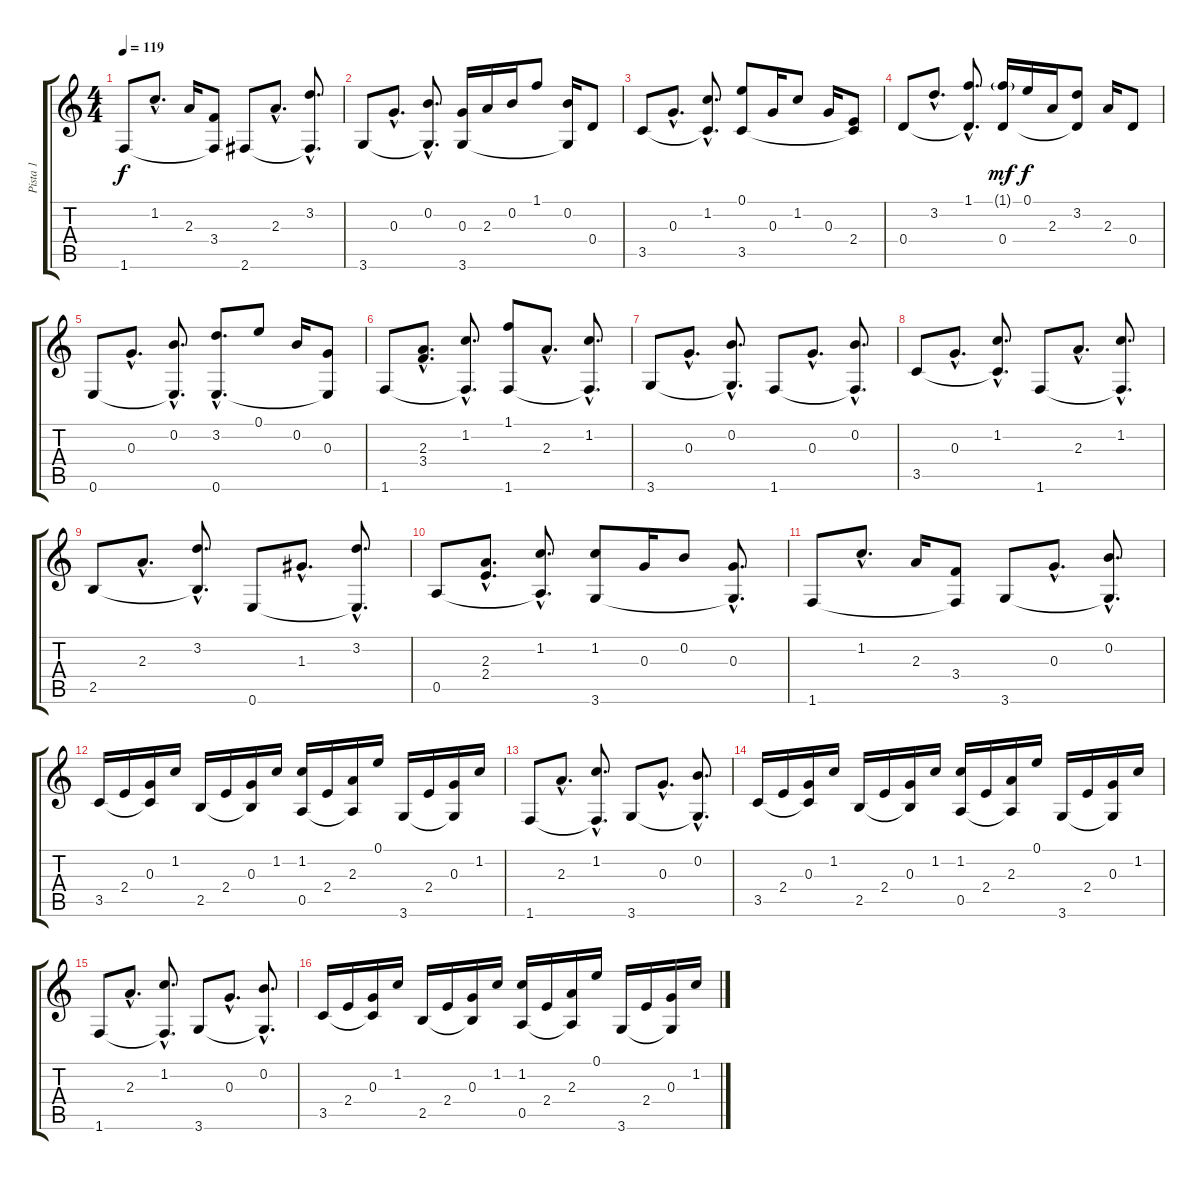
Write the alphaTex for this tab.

\track ("Pista 1" "Pista 1") {instrument acousticguitarsteel}
\staff {score tabs}
\tuning (E4 B3 G3 D3 A2 E2) {hide}
\ts (4 4)
\tempo 119
\clef g2
\ks c
1.6.8{dy f} 1.2{hac}.8{d} 2.3.16 (3.4 1.6{t}).8 2.6.8 2.3{hac}.8{d} (3.2{hac} 2.6{hac t}).8{d} |
3.6.8 0.3{hac}.8{d} (0.2{hac} 3.6{hac t}).8{d} (0.3 3.6).16 2.3.16 0.2.16 1.1.8 (0.2 3.6{t}).16 0.4.8 |
3.5.8 0.3{hac}.8{d} (1.2{hac} 3.5{hac t}).8{d} (0.1 3.5).8 0.3.16 1.2.8 0.3.16 (2.4 3.5{t}).8 |
0.4.8 3.2{hac}.8{d} (1.1{hac} 0.4{hac t}).8{d} (1.1{g} 0.4).16{dy mf} 0.1.16{dy f} 2.3.16 (3.2 0.4{t}).8 2.3.16 0.4.8 |
0.6.8 0.3{hac}.8{d} (0.2{hac} 0.6{hac t}).8{d} (3.2{hac} 0.6{hac}).8{d} 0.1.8 0.2.16 (0.3 0.6{t}).8 |
1.6.8 (2.3{hac} 3.4{hac}).8{d} (1.2{hac} 1.6{hac t}).8{d} (1.1 1.6).8 2.3{hac}.8{d} (1.2{hac} 1.6{hac t}).8{d} |
3.6.8 0.3{hac}.8{d} (0.2{hac} 3.6{hac t}).8{d} 1.6.8 0.3{hac}.8{d} (0.2{hac} 1.6{hac t}).8{d} |
3.5.8 0.3{hac}.8{d} (1.2{hac} 3.5{hac t}).8{d} 1.6.8 2.3{hac}.8{d} (1.2{hac} 1.6{hac t}).8{d} |
2.5.8 2.3{hac}.8{d} (3.2{hac} 2.5{hac t}).8{d} 0.6.8 1.3{hac}.8{d} (3.2{hac} 0.6{hac t}).8{d} |
0.5.8 (2.3{hac} 2.4{hac}).8{d} (1.2{hac} 0.5{hac t}).8{d} (1.2 3.6).8 0.3.16 0.2.8 (0.3{hac} 3.6{hac t}).8{d} |
1.6.8 1.2{hac}.8{d} 2.3.16 (3.4 1.6{t}).8 3.6.8 0.3{hac}.8{d} (0.2{hac} 3.6{hac t}).8{d} |
3.5.16 2.4.16 (0.3 3.5{t}).16 1.2.16 2.5.16 2.4.16 (0.3 2.5{t}).16 1.2.16 (1.2 0.5).16 2.4.16 (2.3 0.5{t}).16 0.1.16 3.6.16 2.4.16 (0.3 3.6{t}).16 1.2.16 |
1.6.8 2.3{hac}.8{d} (1.2{hac} 1.6{hac t}).8{d} 3.6.8 0.3{hac}.8{d} (0.2{hac} 3.6{hac t}).8{d} |
3.5.16 2.4.16 (0.3 3.5{t}).16 1.2.16 2.5.16 2.4.16 (0.3 2.5{t}).16 1.2.16 (1.2 0.5).16 2.4.16 (2.3 0.5{t}).16 0.1.16 3.6.16 2.4.16 (0.3 3.6{t}).16 1.2.16 |
1.6.8 2.3{hac}.8{d} (1.2{hac} 1.6{hac t}).8{d} 3.6.8 0.3{hac}.8{d} (0.2{hac} 3.6{hac t}).8{d} |
3.5.16 2.4.16 (0.3 3.5{t}).16 1.2.16 2.5.16 2.4.16 (0.3 2.5{t}).16 1.2.16 (1.2 0.5).16 2.4.16 (2.3 0.5{t}).16 0.1.16 3.6.16 2.4.16 (0.3 3.6{t}).16 1.2.16
